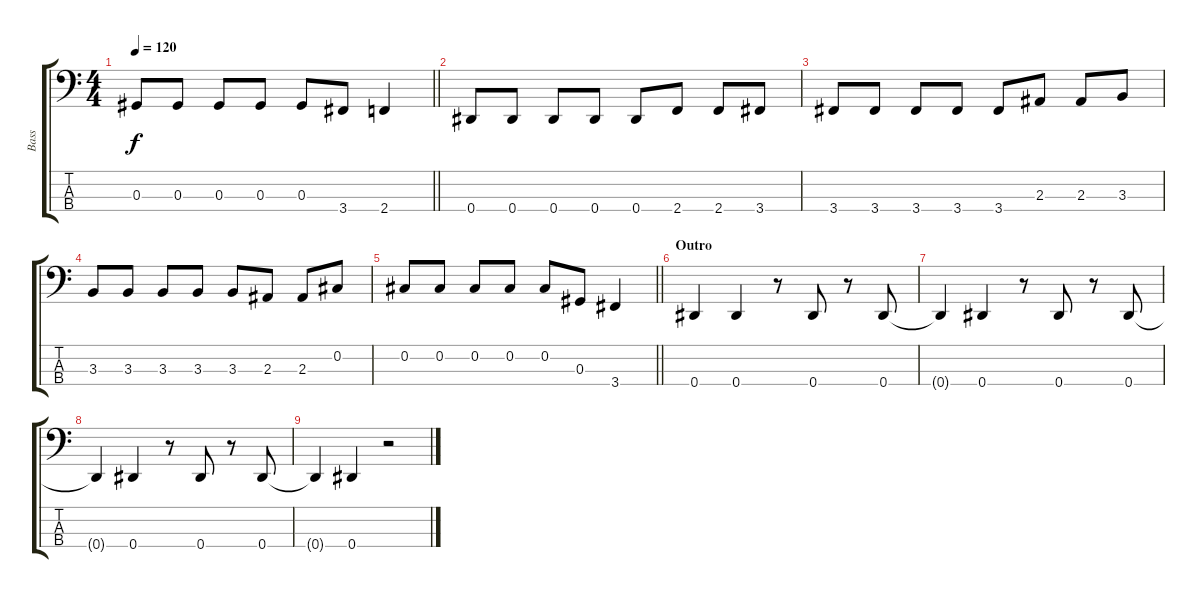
\track ("Bass" "Bass") {instrument electricbassfinger}
\staff {score tabs}
\tuning (Gb2 Db2 Ab1 Eb1) {hide}
\ts (4 4)
\tempo 120
\clef f4
\barLineRight lightlight
\ks c
0.3.8{dy f} 0.3.8 0.3.8 0.3.8 0.3.8 3.4.8 2.4.4 |
0.4.8 0.4.8 0.4.8 0.4.8 0.4.8 2.4.8 2.4.8 3.4.8 |
3.4.8 3.4.8 3.4.8 3.4.8 3.4.8 2.3.8 2.3.8 3.3.8 |
3.3.8 3.3.8 3.3.8 3.3.8 3.3.8 2.3.8 2.3.8 0.2.8 |
\barLineRight lightlight
0.2.8 0.2.8 0.2.8 0.2.8 0.2.8 0.3.8 3.4.4 |
\section ("" "Outro")
0.4.4 0.4.4 r.8 0.4.8 r.8 0.4.8 |
0.4{t}.4 0.4.4 r.8 0.4.8 r.8 0.4.8 |
0.4{t}.4 0.4.4 r.8 0.4.8 r.8 0.4.8 |
0.4{t}.4 0.4.4 r.2
